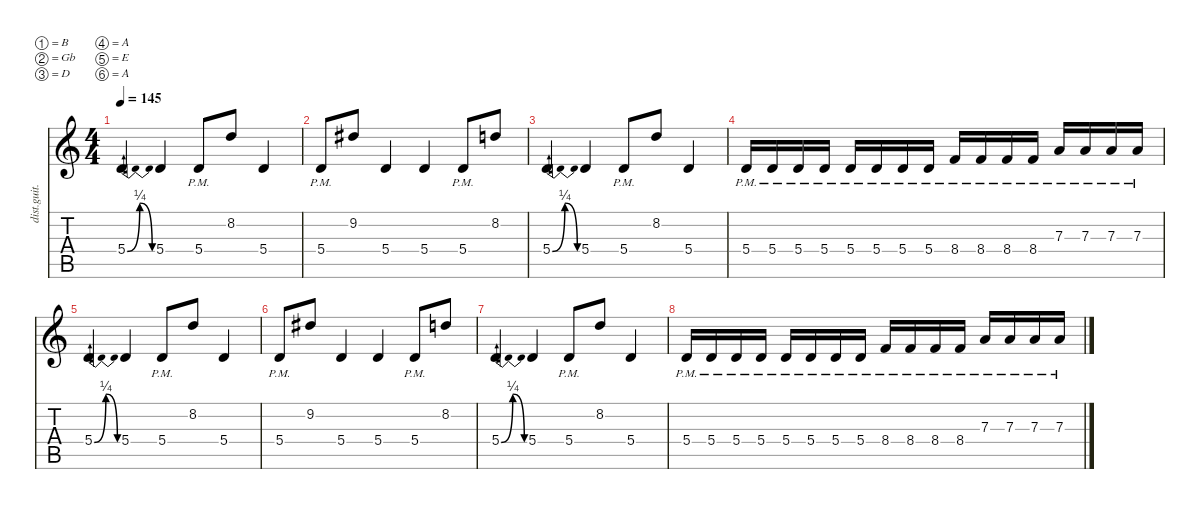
\defaultSystemsLayout 4
\hideDynamics
\bracketExtendMode nobrackets
\otherSystemsTrackNameOrientation horizontal
\track ("lead" "dist.guit.") {instrument distortionguitar}
\staff {score tabs}
\tuning (B3 Gb3 D3 A2 E2 A1)
\ts (4 4)
\tempo 145
\clef g2
\ks c
5.4{be (bendrelease 0 0 10.2 1 20.4 1 30 0)}.4{dy mf beam Up} 5.4.4{beam Up} 5.4{pm}.8{beam Up} 8.2.8{beam Up} 5.4.4{beam Up} |
5.4{pm}.8{beam Up} 9.2{acc #}.8{beam Up} 5.4.4{beam Up} 5.4.4{beam Up} 5.4{pm}.8{beam Up} 8.2.8{beam Up} |
5.4{be (bendrelease 0 0 10.2 1 20.4 1 30 0)}.4{beam Up} 5.4.4{beam Up} 5.4{pm}.8{beam Up} 8.2.8{beam Up} 5.4.4{beam Up} |
5.4{pm}.16{beam Up} 5.4{pm}.16{beam Up} 5.4{pm}.16{beam Up} 5.4{pm}.16{beam Up} 5.4{pm}.16{beam Up} 5.4{pm}.16{beam Up} 5.4{pm}.16{beam Up} 5.4{pm}.16{beam Up} 8.4{pm}.16{beam Up} 8.4{pm}.16{beam Up} 8.4{pm}.16{beam Up} 8.4{pm}.16{beam Up} 7.3{pm}.16{beam Up} 7.3{pm}.16{beam Up} 7.3{pm}.16{beam Up} 7.3{pm}.16{beam Up} |
5.4{be (bendrelease 0 0 10.2 1 20.4 1 30 0)}.4{beam Up} 5.4.4{beam Up} 5.4{pm}.8{beam Up} 8.2.8{beam Up} 5.4.4{beam Up} |
5.4{pm}.8{beam Up} 9.2{acc #}.8{beam Up} 5.4.4{beam Up} 5.4.4{beam Up} 5.4{pm}.8{beam Up} 8.2.8{beam Up} |
5.4{be (bendrelease 0 0 10.2 1 20.4 1 30 0)}.4{beam Up} 5.4.4{beam Up} 5.4{pm}.8{beam Up} 8.2.8{beam Up} 5.4.4{beam Up} |
5.4{pm}.16{beam Up} 5.4{pm}.16{beam Up} 5.4{pm}.16{beam Up} 5.4{pm}.16{beam Up} 5.4{pm}.16{beam Up} 5.4{pm}.16{beam Up} 5.4{pm}.16{beam Up} 5.4{pm}.16{beam Up} 8.4{pm}.16{beam Up} 8.4{pm}.16{beam Up} 8.4{pm}.16{beam Up} 8.4{pm}.16{beam Up} 7.3{pm}.16{beam Up} 7.3{pm}.16{beam Up} 7.3{pm}.16{beam Up} 7.3{pm}.16{beam Up}
